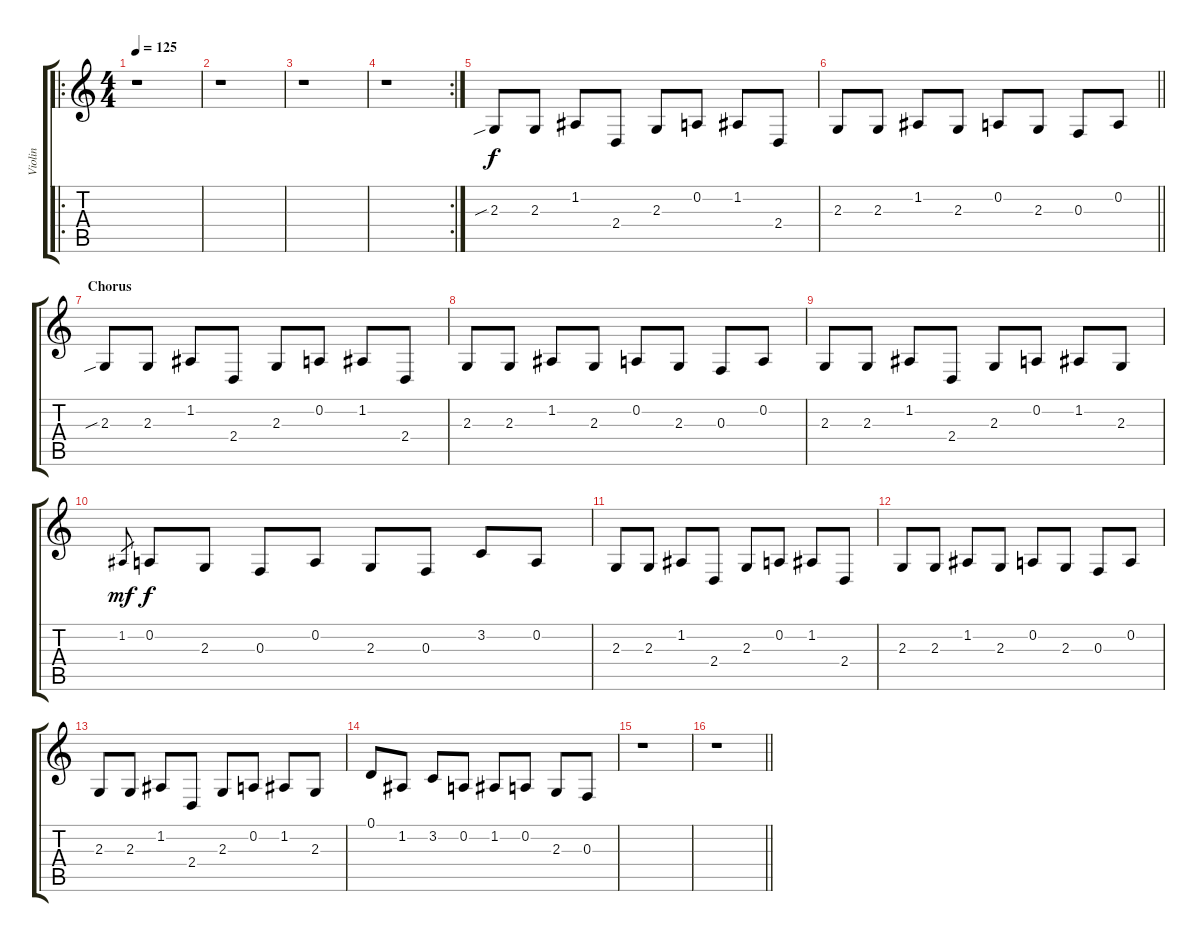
\track ("Violin" "Violin") {instrument violin}
\staff {score tabs}
\tuning (D4 A3 F3 C3 G2 D2) {hide}
\ro
\ts (4 4)
\tempo 125
\clef g2
\ks c
r.1{dy f} |
r.1 |
r.1 |
\rc 2
r.1 |
2.3{sib}.8 2.3.8 1.2.8 2.4.8 2.3.8 0.2.8 1.2.8 2.4.8 |
\barLineRight lightlight
2.3.8 2.3.8 1.2.8 2.3.8 0.2.8 2.3.8 0.3.8 0.2.8 |
\section ("" "Chorus")
2.3{sib}.8 2.3.8 1.2.8 2.4.8 2.3.8 0.2.8 1.2.8 2.4.8 |
2.3.8 2.3.8 1.2.8 2.3.8 0.2.8 2.3.8 0.3.8 0.2.8 |
2.3.8 2.3.8 1.2.8 2.4.8 2.3.8 0.2.8 1.2.8 2.3.8 |
1.2.8{gr dy mf} 0.2.8{dy f} 2.3.8 0.3.8 0.2.8 2.3.8 0.3.8 3.2.8 0.2.8 |
2.3.8 2.3.8 1.2.8 2.4.8 2.3.8 0.2.8 1.2.8 2.4.8 |
2.3.8 2.3.8 1.2.8 2.3.8 0.2.8 2.3.8 0.3.8 0.2.8 |
2.3.8 2.3.8 1.2.8 2.4.8 2.3.8 0.2.8 1.2.8 2.3.8 |
0.1.8 1.2.8 3.2.8 0.2.8 1.2.8 0.2.8 2.3.8 0.3.8 |
r.1 |
\barLineRight lightlight
r.1
